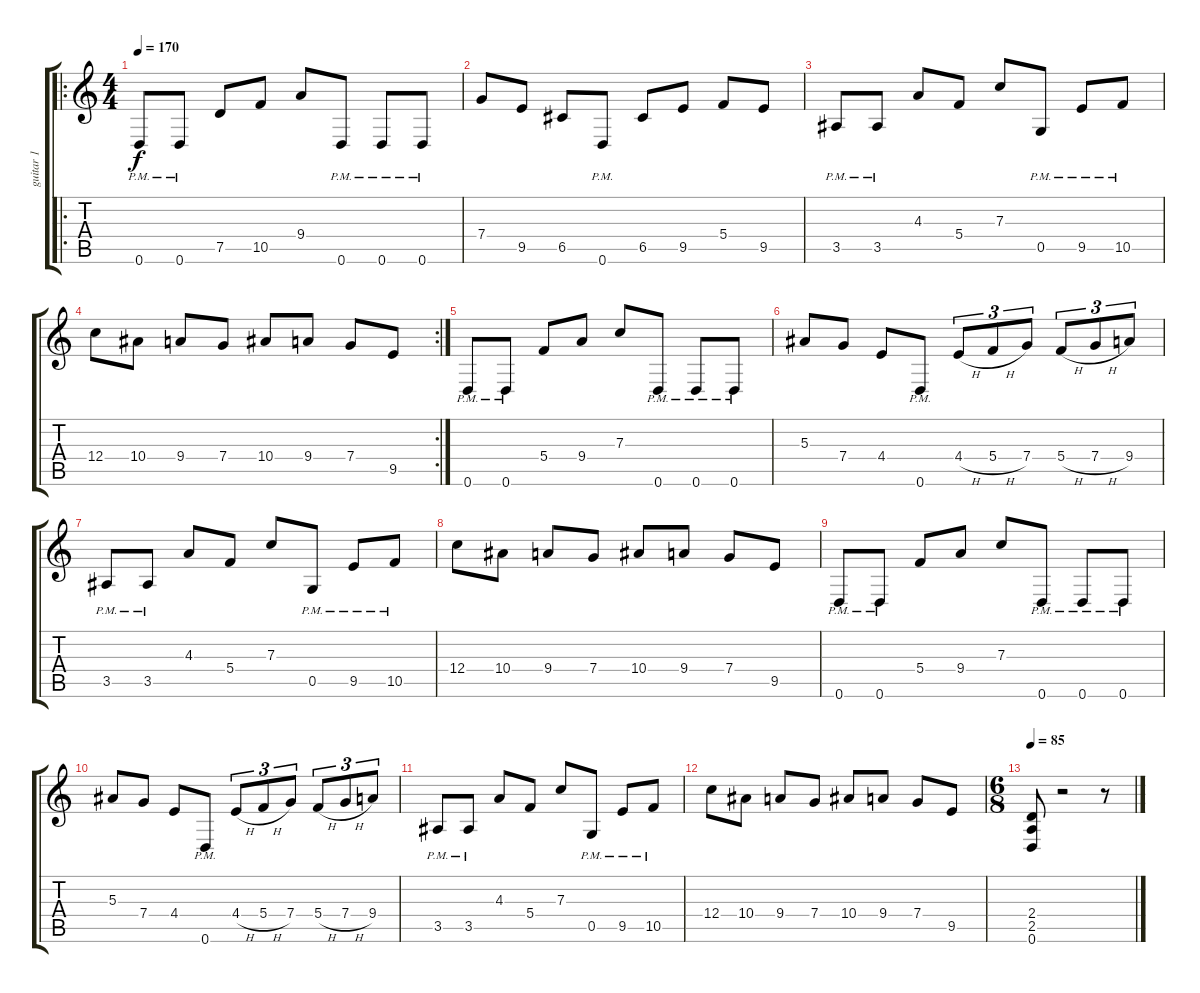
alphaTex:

\track ("guitar 1" "guitar 1") {instrument overdrivenguitar}
\staff {score tabs}
\tuning (D4 A3 F3 C3 G2 D2) {hide}
\ro
\ts (4 4)
\tempo 170
\clef g2
\ks c
0.6{pm}.8{dy f balance 1 instrument overdrivenguitar} 0.6{pm}.8 7.5.8 10.5.8 9.4.8 0.6{pm}.8 0.6{pm}.8 0.6{pm}.8 |
7.4.8 9.5.8 6.5.8 0.6{pm}.8 6.5.8 9.5.8 5.4.8 9.5.8 |
3.5{pm}.8 3.5{pm}.8 4.3.8 5.4.8 7.3.8 0.5{pm}.8 9.5{pm}.8 10.5{pm}.8 |
\rc 2
12.4.8 10.4.8 9.4.8 7.4.8 10.4.8 9.4.8 7.4.8 9.5.8 |
0.6{pm}.8{instrument overdrivenguitar} 0.6{pm}.8 5.4.8 9.4.8 7.3.8 0.6{pm}.8 0.6{pm}.8 0.6{pm}.8 |
5.3.8 7.4.8 4.4.8 0.6{pm}.8 4.4{h}.8{tu (3 2)} 5.4{h}.8{tu (3 2)} 7.4.8{tu (3 2)} 5.4{h}.8{tu (3 2)} 7.4{h}.8{tu (3 2)} 9.4.8{tu (3 2)} |
3.5{pm}.8 3.5{pm}.8 4.3.8 5.4.8 7.3.8 0.5{pm}.8 9.5{pm}.8 10.5{pm}.8 |
12.4.8 10.4.8 9.4.8 7.4.8 10.4.8 9.4.8 7.4.8 9.5.8 |
0.6{pm}.8{instrument overdrivenguitar} 0.6{pm}.8 5.4.8 9.4.8 7.3.8 0.6{pm}.8 0.6{pm}.8 0.6{pm}.8 |
5.3.8 7.4.8 4.4.8 0.6{pm}.8 4.4{h}.8{tu (3 2)} 5.4{h}.8{tu (3 2)} 7.4.8{tu (3 2)} 5.4{h}.8{tu (3 2)} 7.4{h}.8{tu (3 2)} 9.4.8{tu (3 2)} |
3.5{pm}.8 3.5{pm}.8 4.3.8 5.4.8 7.3.8 0.5{pm}.8 9.5{pm}.8 10.5{pm}.8 |
12.4.8 10.4.8 9.4.8 7.4.8 10.4.8 9.4.8 7.4.8 9.5.8 |
\ts (6 8)
\tempo 85
(2.4 2.5 0.6).8 r.2 r.8
